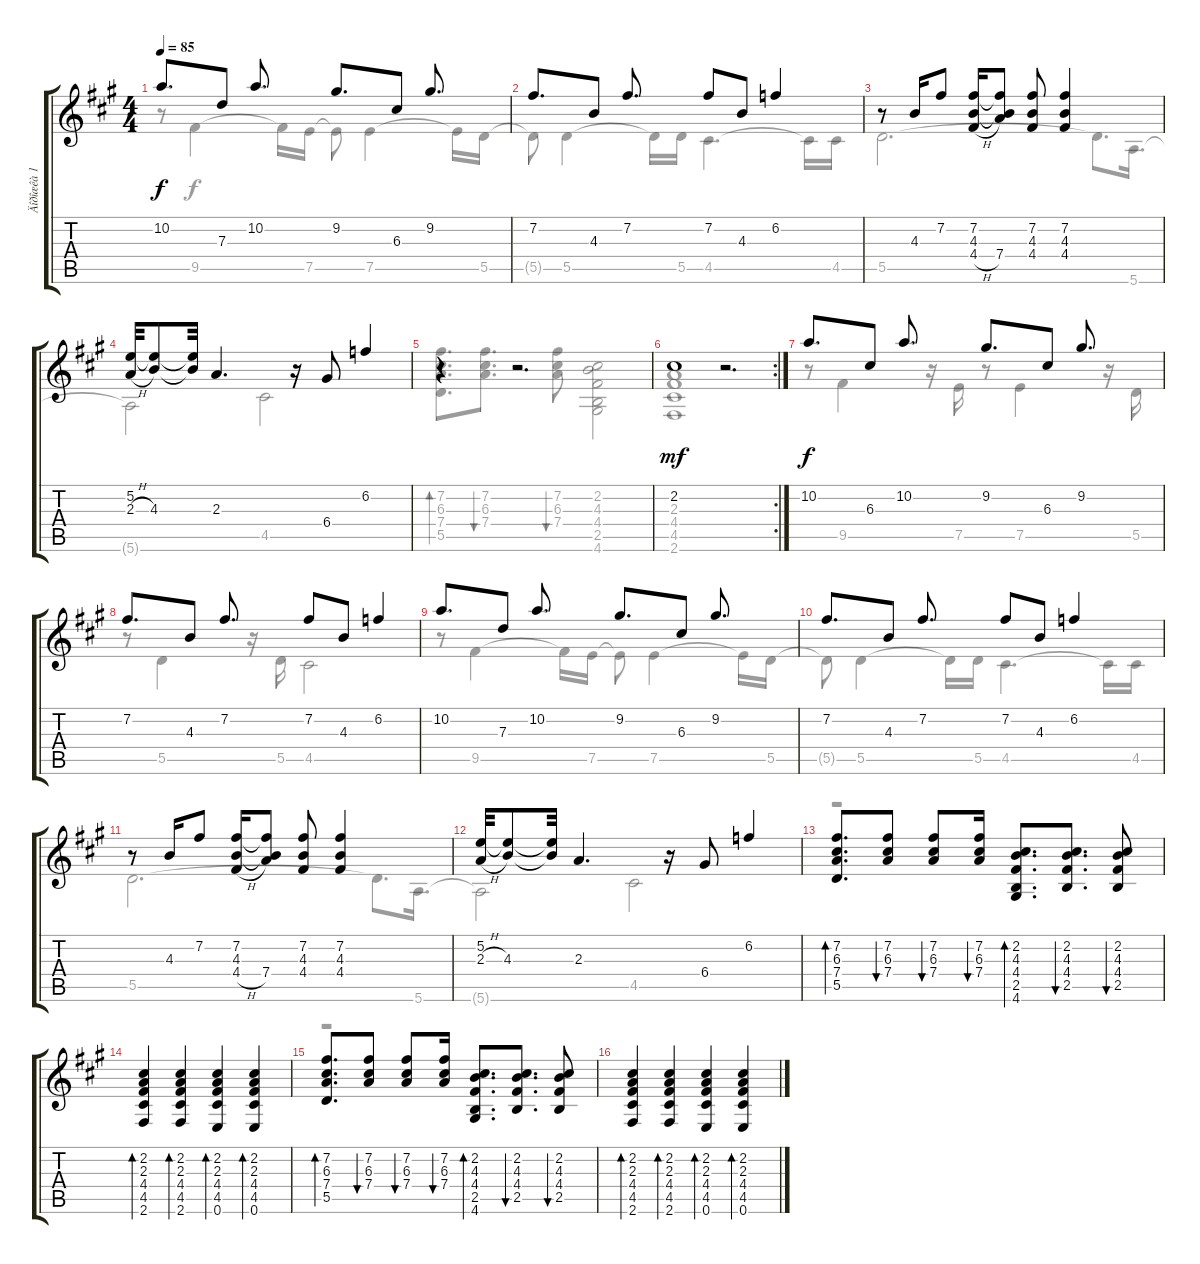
\track ("Äîðîæêà 1" "Äîðîæêà 1") {instrument acousticguitarsteel}
\staff {score tabs}
\tuning (E4 B3 G3 D3 A2 E2) {hide}
\voice
\ts (4 4)
\tempo 85
\clef g2
\ks f#minor
10.2.8{d dy f} 7.3.8 10.2.8{d} 9.2.8{d} 6.3.8 9.2.8{d} |
7.2.8{d} 4.3.8 7.2.8{d} 7.2.8 4.3.8 6.2.4 |
r.8 4.3.16 7.2.8 (7.2 4.3 4.4{h}).16 (7.2{t} 4.3{t} 7.4).8 (7.2 4.3 4.4).8 (7.2 4.3 4.4).4 |
(5.2 2.3{h}).32 (5.2{t} 4.3).8 (5.2{t} 4.3{t}).32 2.3.4{d} r.16 6.4.8 6.2.4 |
r.4 r.2{d} |
\rc 2
2.2.1{dy mf} r.2{d} |
10.2.8{d dy f} 6.3.8 10.2.8{d} 9.2.8{d} 6.3.8 9.2.8{d} |
7.2.8{d} 4.3.8 7.2.8{d} 7.2.8 4.3.8 6.2.4 |
10.2.8{d} 7.3.8 10.2.8{d} 9.2.8{d} 6.3.8 9.2.8{d} |
7.2.8{d} 4.3.8 7.2.8{d} 7.2.8 4.3.8 6.2.4 |
r.8 4.3.16 7.2.8 (7.2 4.3 4.4{h}).16 (7.2{t} 4.3{t} 7.4).8 (7.2 4.3 4.4).8 (7.2 4.3 4.4).4 |
(5.2 2.3{h}).32 (5.2{t} 4.3).8 (5.2{t} 4.3{t}).32 2.3.4{d} r.16 6.4.8 6.2.4 |
(7.2 6.3 7.4 5.5).8{d bd 60} (7.2 6.3 7.4).8{bu 60} (7.2 6.3 7.4).8{bu 60} (7.2 6.3 7.4).16{bu 60} (2.2 4.3 4.4 2.5 4.6).8{d bd 60} (2.2 4.3 4.4 2.5).8{d bu 60} (2.2 4.3 4.4 2.5).8{bu 60} |
(2.2 2.3 4.4 4.5 2.6).4{bd 120} (2.2 2.3 4.4 4.5 2.6).4{bd 120} (2.2 2.3 4.4 4.5 0.6).4{bd 120} (2.2 2.3 4.4 4.5 0.6).4{bd 120} |
(7.2 6.3 7.4 5.5).8{d bd 60} (7.2 6.3 7.4).8{bu 60} (7.2 6.3 7.4).8{bu 60} (7.2 6.3 7.4).16{bu 60} (2.2 4.3 4.4 2.5 4.6).8{d bd 60} (2.2 4.3 4.4 2.5).8{d bu 60} (2.2 4.3 4.4 2.5).8{bu 60} |
(2.2 2.3 4.4 4.5 2.6).4{bd 120} (2.2 2.3 4.4 4.5 2.6).4{bd 120} (2.2 2.3 4.4 4.5 0.6).4{bd 120} (2.2 2.3 4.4 4.5 0.6).4{bd 120}
\voice
\clef g2
\ottava regular
\simile none
\ks f#minor
r.8{dy f} 9.5.4 9.5{t}.16 7.5.16 7.5{t}.8 7.5.4 7.5{t}.16 5.5.16 |
5.5{t}.8 5.5.4 5.5{t}.16 5.5.16 4.5.4{d} 4.5{t}.16 4.5.16 |
5.5.2{d} 5.5{t}.8{d} 5.6.16{d} |
5.6{t}.2 4.5.2 |
(7.2 6.3 7.4 5.5).8{d bd 60} (7.2 6.3 7.4).8{d bu 60} (7.2 6.3 7.4).8{bu 60} (2.2 4.3 4.4 2.5 4.6).2 |
(2.3 4.4 4.5 2.6).1 |
r.8 9.5.4 r.16 7.5.16 r.8 7.5.4 r.16 5.5.16 |
r.8 5.5.4 r.16 5.5.16 4.5.2 |
r.8 9.5.4 9.5{t}.16 7.5.16 7.5{t}.8 7.5.4 7.5{t}.16 5.5.16 |
5.5{t}.8 5.5.4 5.5{t}.16 5.5.16 4.5.4{d} 4.5{t}.16 4.5.16 |
5.5.2{d} 5.5{t}.8{d} 5.6.16{d} |
5.6{t}.2 4.5.2 |
r.1 |
|
r.1 |
